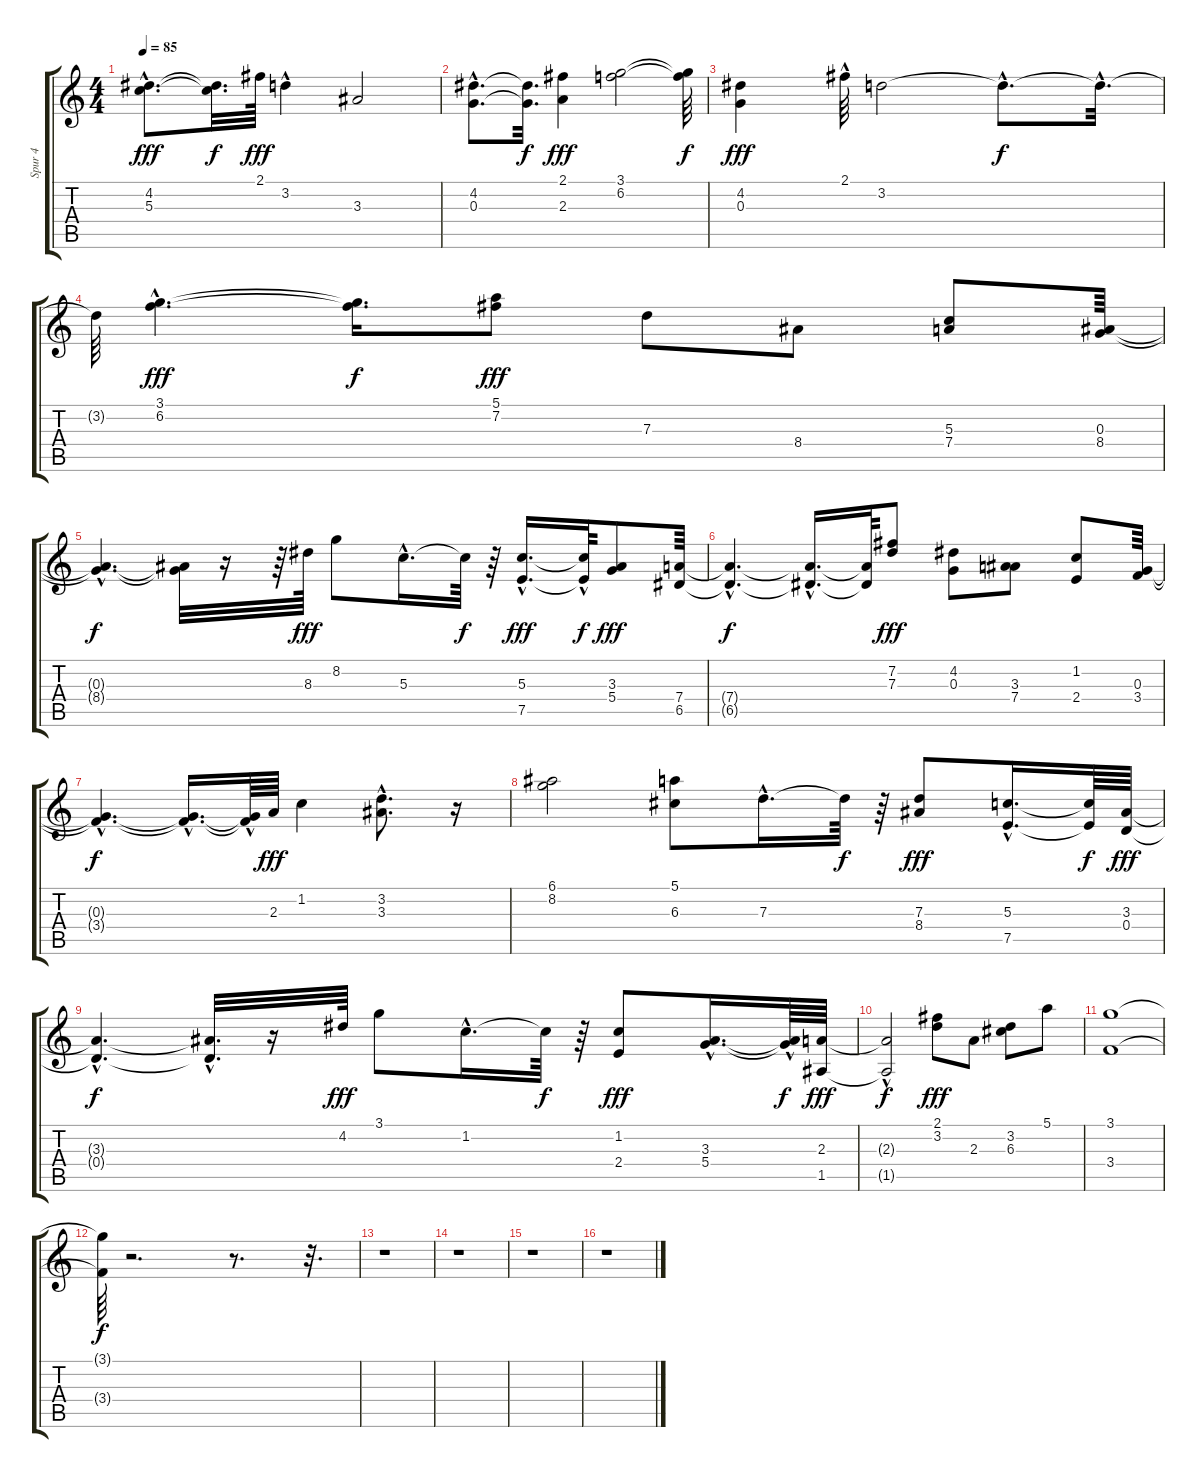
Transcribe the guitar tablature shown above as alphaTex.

\track ("Spur 4" "Spur 4") {instrument overdrivenguitar}
\staff {score tabs}
\tuning (E4 B3 G3 D3 A2 E2) {hide}
\ts (4 4)
\tempo 85
\clef g2
\ks c
(4.2{hac} 5.3{hac}).8{d dy fff} (4.2{t} 5.3{t}).32{d dy f} 2.1.64{dy fff} 3.2{hac}.4 3.3.2 |
(4.2{hac} 0.3{hac}).8{d} (4.2{t} 0.3{t}).32{d dy f} (2.1 2.3).4{dy fff} (3.1 6.2).2 (3.1{t} 6.2{t}).64{dy f} |
(4.2 0.3).4{dy fff} 2.1{hac}.64 3.2.2 3.2{hac t}.8{d dy f} 3.2{hac t}.32{d} |
3.2{t}.64 (3.1{hac} 6.2{hac}).4{d dy fff volume 12} (3.1{t} 6.2{t}).16{d dy f} (5.1 7.2).8{dy fff} 7.3.8 8.4.8 (5.3 7.4).8 (0.3 8.4).64 |
(0.3{hac t} 8.4{hac t}).4{d dy f} (0.3{t} 8.4{t}).32 r.16 r.64 8.3.64{dy fff} 8.2.8 5.3{hac}.16{d} 5.3{t}.64{dy f} r.64 (5.3{hac} 7.5{hac}).16{d dy fff} (5.3{hac t} 7.5{hac t}).64{dy f} (3.3 5.4).8{dy fff} (7.4 6.5).64 |
(7.4{hac t} 6.5{hac t}).4{d dy f} (7.4{hac t} 6.5{hac t}).16{d} (7.4{t} 6.5{t}).64 (7.2 7.3).8{dy fff} (4.2 0.3).8 (3.3 7.4).8 (1.2 2.4).8 (0.3 3.4).64 |
(0.3{hac t} 3.4{hac t}).4{d dy f} (0.3{hac t} 3.4{hac t}).16{d} (0.3{t} 3.4{hac t}).64 2.3.64{dy fff} 1.2.4 (3.2{hac} 3.3{hac}).8{d} r.16 |
(6.1 8.2).2 (5.1 6.3).8 7.3{hac}.16{d} 7.3{t}.64{dy f} r.64 (7.3 8.4).8{dy fff} (5.3{hac} 7.5{hac}).16{d} (5.3{t} 7.5{t}).64{dy f} (3.3 0.4).64{dy fff} |
(3.3{hac t} 0.4{hac t}).4{d dy f} (3.3{hac t} 0.4{t}).32{d} r.16 4.2.64{dy fff} 3.1.8 1.2{hac}.16{d} 1.2{t}.64{dy f} r.64 (1.2 2.4).8{dy fff} (3.3{hac} 5.4{hac}).16{d} (3.3{hac t} 5.4{t}).64{dy f} (2.3 1.5).64{dy fff} |
(2.3{t} 1.5{hac t}).2{dy f} (2.1 3.2).8{dy fff} 2.3.8 (3.2 6.3).8 5.1.8 |
(3.1 3.4).1 |
(3.1{t} 3.4{t}).64{dy f} r.2{d} r.8{d} r.32{d} |
r.1 |
r.1 |
r.1 |
r.1
